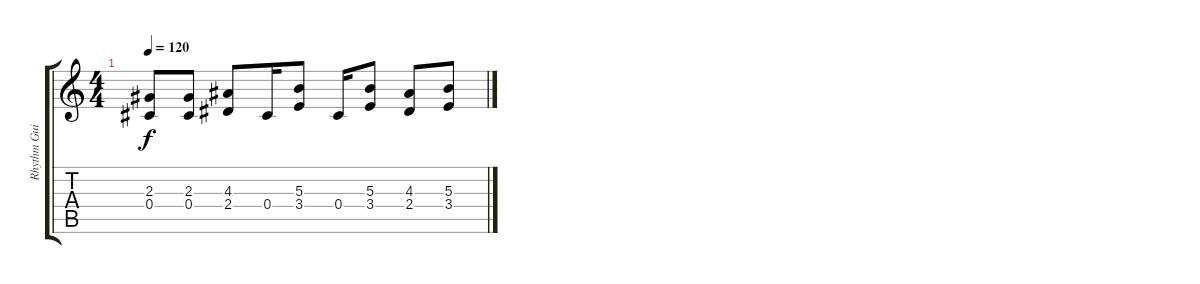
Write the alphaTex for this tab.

\track ("Rhythm Guitar" "Rhythm Gui") {instrument distortionguitar}
\staff {score tabs}
\tuning (Eb4 Bb3 Gb3 Db3 Ab2 Eb2) {hide}
\ts (4 4)
\tempo 120
\clef g2
\ks c
(2.3 0.4).8{dy f} (2.3 0.4).8 (4.3 2.4).8 0.4.16 (5.3 3.4).8 0.4.16 (5.3 3.4).8 (4.3 2.4).8 (5.3 3.4).8
